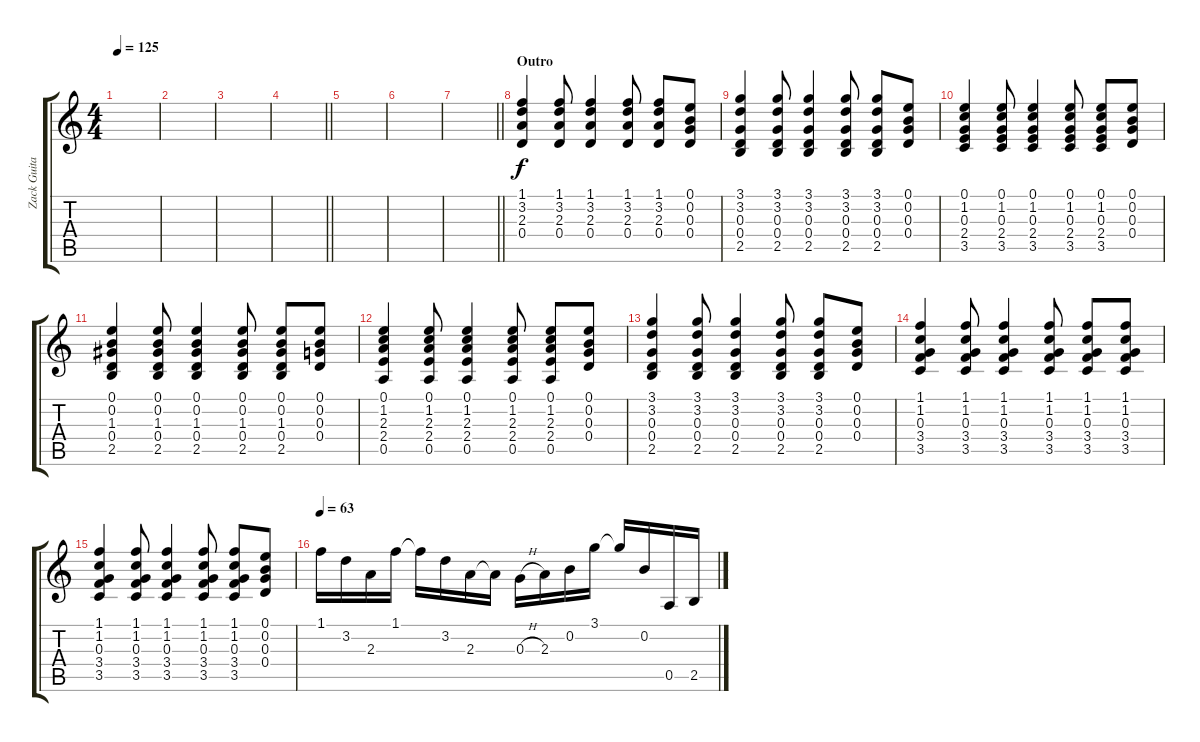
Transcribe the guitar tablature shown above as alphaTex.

\track ("Zack Guitar 2" "Zack Guita") {instrument acousticguitarsteel}
\staff {score tabs}
\tuning (E4 B3 G3 D3 A2 E2) {hide}
\ts (4 4)
\tempo 125
\clef g2
\ks c
|
|
|
\barLineRight lightlight
|
|
|
\barLineRight lightlight
|
\section ("" "Outro")
(1.1 3.2 2.3 0.4).4 (1.1 3.2 2.3 0.4).8 (1.1 3.2 2.3 0.4).4 (1.1 3.2 2.3 0.4).8 (1.1 3.2 2.3 0.4).8 (0.1 0.2 0.3 0.4).8 |
(3.1 3.2 0.3 0.4 2.5).4 (3.1 3.2 0.3 0.4 2.5).8 (3.1 3.2 0.3 0.4 2.5).4 (3.1 3.2 0.3 0.4 2.5).8 (3.1 3.2 0.3 0.4 2.5).8 (0.1 0.2 0.3 0.4).8 |
(0.1 1.2 0.3 2.4 3.5).4 (0.1 1.2 0.3 2.4 3.5).8 (0.1 1.2 0.3 2.4 3.5).4 (0.1 1.2 0.3 2.4 3.5).8 (0.1 1.2 0.3 2.4 3.5).8 (0.1 0.2 0.3 0.4).8 |
(0.1 0.2 1.3 0.4 2.5).4 (0.1 0.2 1.3 0.4 2.5).8 (0.1 0.2 1.3 0.4 2.5).4 (0.1 0.2 1.3 0.4 2.5).8 (0.1 0.2 1.3 0.4 2.5).8 (0.1 0.2 0.3 0.4).8 |
(0.1 1.2 2.3 2.4 0.5).4 (0.1 1.2 2.3 2.4 0.5).8 (0.1 1.2 2.3 2.4 0.5).4 (0.1 1.2 2.3 2.4 0.5).8 (0.1 1.2 2.3 2.4 0.5).8 (0.1 0.2 0.3 0.4).8 |
(3.1 3.2 0.3 0.4 2.5).4 (3.1 3.2 0.3 0.4 2.5).8 (3.1 3.2 0.3 0.4 2.5).4 (3.1 3.2 0.3 0.4 2.5).8 (3.1 3.2 0.3 0.4 2.5).8 (0.1 0.2 0.3 0.4).8 |
(1.1 1.2 0.3 3.4 3.5).4 (1.1 1.2 0.3 3.4 3.5).8 (1.1 1.2 0.3 3.4 3.5).4 (1.1 1.2 0.3 3.4 3.5).8 (1.1 1.2 0.3 3.4 3.5).8 (1.1 1.2 0.3 3.4 3.5).8 |
(1.1 1.2 0.3 3.4 3.5).4 (1.1 1.2 0.3 3.4 3.5).8 (1.1 1.2 0.3 3.4 3.5).4 (1.1 1.2 0.3 3.4 3.5).8 (1.1 1.2 0.3 3.4 3.5).8 (0.1 0.2 0.3 0.4).8 |
\tempo 63
1.1.16 3.2.16 2.3.16 1.1.16 1.1{t}.16 3.2.16 2.3.16 2.3{t}.16 0.3{h}.16 2.3.16 0.2.16 3.1.16 3.1{t}.16 0.2.16 0.5.16 2.5.16
